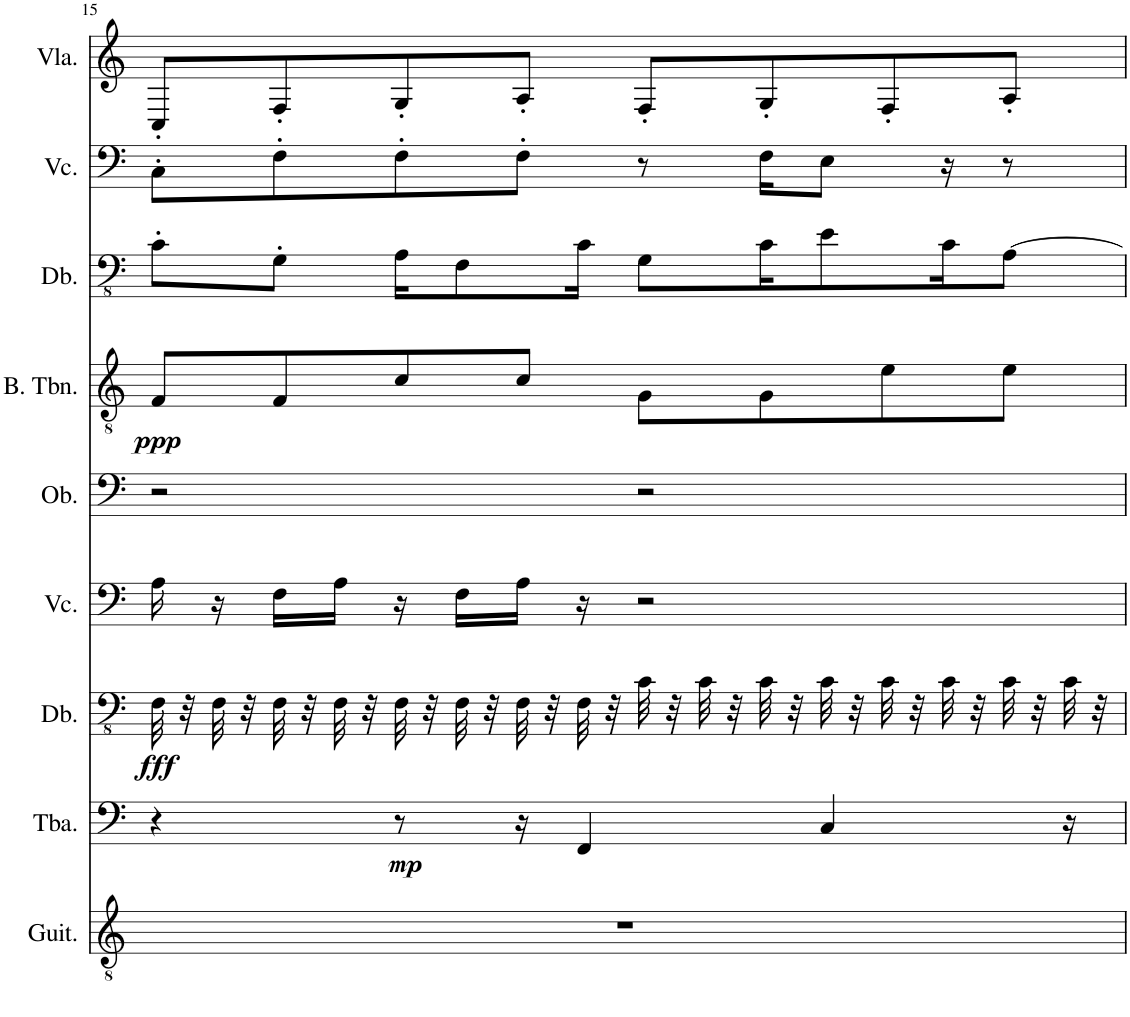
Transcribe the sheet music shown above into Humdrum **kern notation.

**kern	**kern	**dynam	**kern	**dynam	**kern	**kern	**kern	**dynam	**kern	**kern	**kern
*part9	*part8	*part8	*part7	*part7	*part6	*part5	*part4	*part4	*part3	*part2	*part1
*staff9	*staff8	*staff8	*staff7	*staff7	*staff6	*staff5	*staff4	*staff4	*staff3	*staff2	*staff1
*I"Classical Guitar	*I"Tuba	*	*I"Double Bass	*	*I"Violoncello	*I"Oboe	*I"Bass Trombone	*	*I"Double Bass	*I"Violoncello	*I"Viola
*I'Guit.	*I'Tba.	*	*I'Db.	*	*I'Vc.	*I'Ob.	*I'B. Tbn.	*	*I'Db.	*I'Vc.	*I'Vla.
!!LO:PB:g=z
*clefGv2	*clefF4	*	*clefFv4	*	*clefF4	*clefF4	*clefGv2	*	*clefFv4	*clefF4	*clefG2
*	*	*	*Trd7c12	*	*	*Trd-14c-24	*	*	*Trd7c12	*	*
*k[]	*k[]	*	*k[]	*	*k[]	*k[]	*k[]	*	*k[]	*k[]	*k[]
*M4/4	*M4/4	*	*M4/4	*	*M4/4	*M4/4	*M4/4	*	*M4/4	*M4/4	*M4/4
=15	=15	=15	=15	=15	=15	=15	=15	=15	=15	=15	=15
!	!	!	!	!LO:DY:b	!	!	!	!LO:DY:b	!	!	!
1r	4r	.	32FF\	fff	16A\	2r	8F/L	ppp	8C'\L	8C'\L	8C'/L
.	.	.	32r	.	.	.	.	.	.	.	.
.	.	.	32FF\	.	16r	.	.	.	.	.	.
.	.	.	32r	.	.	.	.	.	.	.	.
.	.	.	32FF\	.	16F\LL	.	8F/	.	8GG'\J	8F'\	8F'/
.	.	.	32r	.	.	.	.	.	.	.	.
.	.	.	32FF\	.	16A\JJ	.	.	.	.	.	.
.	.	.	32r	.	.	.	.	.	.	.	.
!	!	!LO:DY:b	!	!	!	!	!	!	!	!	!
.	8r	mp	32FF\	.	16r	.	8c/	.	16AA\KL	8F'\	8G'/
.	.	.	32r	.	.	.	.	.	.	.	.
.	.	.	32FF\	.	16F\LL	.	.	.	8FF\	.	.
.	.	.	32r	.	.	.	.	.	.	.	.
.	16r	.	32FF\	.	16A\JJ	.	8c/J	.	.	8F'\J	8A'/J
.	.	.	32r	.	.	.	.	.	.	.	.
.	4FF/	.	32FF\	.	16r	.	.	.	16C\Jk	.	.
.	.	.	32r	.	.	.	.	.	.	.	.
.	.	.	32C\	.	2r	2r	8G\L	.	8GG\L	8r	8F'/L
.	.	.	32r	.	.	.	.	.	.	.	.
.	.	.	32C\	.	.	.	.	.	.	.	.
.	.	.	32r	.	.	.	.	.	.	.	.
.	.	.	32C\	.	.	.	8G\	.	16C\K	16F\KL	8G'/
.	.	.	32r	.	.	.	.	.	.	.	.
.	4C/	.	32C\	.	.	.	.	.	8E\	8E\J	.
.	.	.	32r	.	.	.	.	.	.	.	.
.	.	.	32C\	.	.	.	8e\	.	.	.	8F'/
.	.	.	32r	.	.	.	.	.	.	.	.
.	.	.	32C\	.	.	.	.	.	16C\K	16r	.
.	.	.	32r	.	.	.	.	.	.	.	.
.	.	.	32C\	.	.	.	8e\J	.	[8AA\J	8r	8A'/J
.	.	.	32r	.	.	.	.	.	.	.	.
.	16r	.	32C\	.	.	.	.	.	.	.	.
.	.	.	32r	.	.	.	.	.	.	.	.
=	=	=	=	=	=	=	=	=	=	=	=
*-	*-	*-	*-	*-	*-	*-	*-	*-	*-	*-	*-
